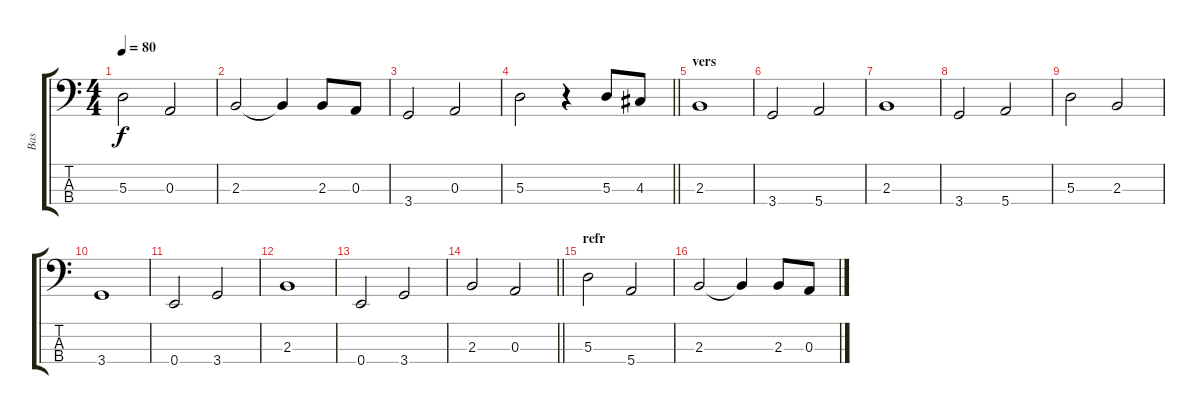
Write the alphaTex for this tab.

\track ("Bas" "Bas") {instrument electricbasspick}
\staff {score tabs}
\tuning (G2 D2 A1 E1) {hide}
\ts (4 4)
\tempo 80
\clef f4
\ks c
5.3.2{dy f} 0.3.2 |
2.3.2 2.3{t}.4 2.3.8 0.3.8 |
3.4.2 0.3.2 |
\barLineRight lightlight
5.3.2 r.4 5.3.8 4.3.8 |
\section ("" "vers")
2.3.1 |
3.4.2 5.4.2 |
2.3.1 |
3.4.2 5.4.2 |
5.3.2 2.3.2 |
3.4.1 |
0.4.2 3.4.2 |
2.3.1 |
0.4.2 3.4.2 |
\barLineRight lightlight
2.3.2 0.3.2 |
\section ("" "refr")
5.3.2 5.4.2 |
2.3.2 2.3{t}.4 2.3.8 0.3.8
